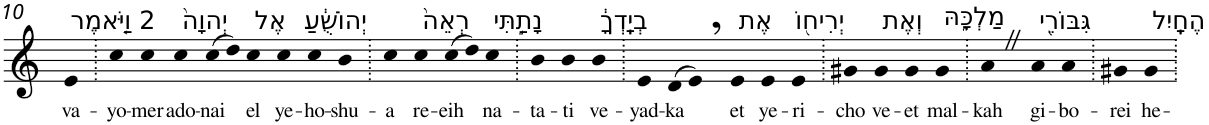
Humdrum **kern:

**kern	**text
*part1	*part1
*staff1	*staff1
*I"Piano	*
*I'Pno	*
!!LO:PB:g=z
*clefG2	*
*k[]	*
=10	=10
!LO:TX:a:t=2 וַיֹּ֤אמֶר	!
!	!LO:LY:b
4e	va-
=11.	=11.
!	!LO:LY:b
4cc	-yo-
!	!LO:LY:b
4cc	-mer
!LO:TX:a:t=יְהוָה֙	!
!	!LO:LY:b
4cc	ado-
!	!LO:LY:b
(>8cc	-nai
8dd)	.
!LO:TX:a:t=אֶל	!
!	!LO:LY:b
4cc	el
!LO:TX:a:t=יְהוֹשֻׁ֔עַ	!
!	!LO:LY:b
4cc	ye-
!	!LO:LY:b
4cc	-ho-
!	!LO:LY:b
4b	-shu-
=12.	=12.
!	!LO:LY:b
4cc	-a
!LO:TX:a:t=רְאֵה֙	!
!	!LO:LY:b
4cc	re-
!	!LO:LY:b
(>8cc	-eih
8dd)	.
!LO:TX:a:t=נָתַ֣תִּי	!
!	!LO:LY:b
4cc	na-
=13.	=13.
!	!LO:LY:b
4b	-ta-
!	!LO:LY:b
4b	-ti
!LO:TX:a:t=בְיָֽדְךָ֔	!
!	!LO:LY:b
4b	ve-
=14.	=14.
!	!LO:LY:b
4e	-yad-
!	!LO:LY:b
(>8d	-ka
8e,)	.
!LO:TX:a:t=אֶת	!
!	!LO:LY:b
4e	et
!LO:TX:a:t=יְרִיח֖וֹ	!
!	!LO:LY:b
4e	ye-
!	!LO:LY:b
4e	-ri-
=15.	=15.
!	!LO:LY:b
4g#X	-cho
!LO:TX:a:t=וְאֶת	!
!	!LO:LY:b
4g#	ve-
!	!LO:LY:b
4g#	-et
!LO:TX:a:t=מַלְכָּ֑הּ	!
!	!LO:LY:b
4g#	mal-
=16.	=16.
!	!LO:LY:b
4aZ	-kah
!LO:TX:a:t=גִּבּוֹרֵ֖י	!
!	!LO:LY:b
4a	gi-
!	!LO:LY:b
4a	-bo-
=17.	=17.
!	!LO:LY:b
4g#X	-rei
!LO:TX:a:t=הֶחָֽיִל	!
!	!LO:LY:b
4g#	he-
=.	=.
*-	*-
